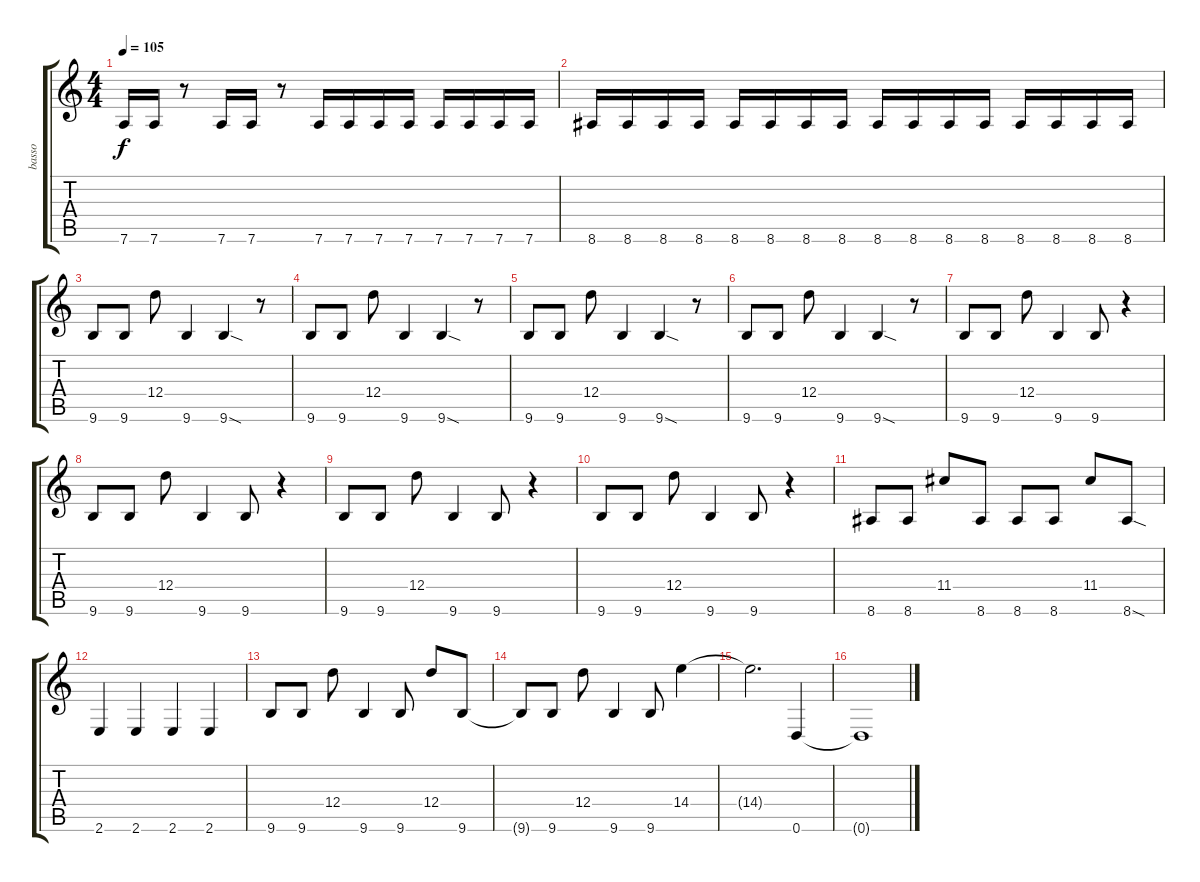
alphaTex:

\track ("basso" "basso") {instrument electricbasspick}
\staff {score tabs}
\tuning (E4 B3 G3 D3 A2 D2) {hide}
\ts (4 4)
\tempo 105
\clef g2
\ks c
7.6.16{dy f} 7.6.16 r.8 7.6.16 7.6.16 r.8 7.6.16 7.6.16 7.6.16 7.6.16 7.6.16 7.6.16 7.6.16 7.6.16 |
8.6.16 8.6.16 8.6.16 8.6.16 8.6.16 8.6.16 8.6.16 8.6.16 8.6.16 8.6.16 8.6.16 8.6.16 8.6.16 8.6.16 8.6.16 8.6.16 |
9.6.8 9.6.8 12.4.8 9.6.4 9.6{sod}.4 r.8 |
9.6.8 9.6.8 12.4.8 9.6.4 9.6{sod}.4 r.8 |
9.6.8 9.6.8 12.4.8 9.6.4 9.6{sod}.4 r.8 |
9.6.8 9.6.8 12.4.8 9.6.4 9.6{sod}.4 r.8 |
9.6.8 9.6.8 12.4.8 9.6.4 9.6.8 r.4 |
9.6.8 9.6.8 12.4.8 9.6.4 9.6.8 r.4 |
9.6.8 9.6.8 12.4.8 9.6.4 9.6.8 r.4 |
9.6.8 9.6.8 12.4.8 9.6.4 9.6.8 r.4 |
8.6.8 8.6.8 11.4.8 8.6.8 8.6.8 8.6.8 11.4.8 8.6{sod}.8 |
2.6.4 2.6.4 2.6.4 2.6.4 |
9.6.8 9.6.8 12.4.8 9.6.4 9.6.8 12.4.8 9.6.8 |
9.6{t}.8 9.6.8 12.4.8 9.6.4 9.6.8 14.4.4 |
14.4{t}.2{d} 0.6.4 |
0.6{t}.1
